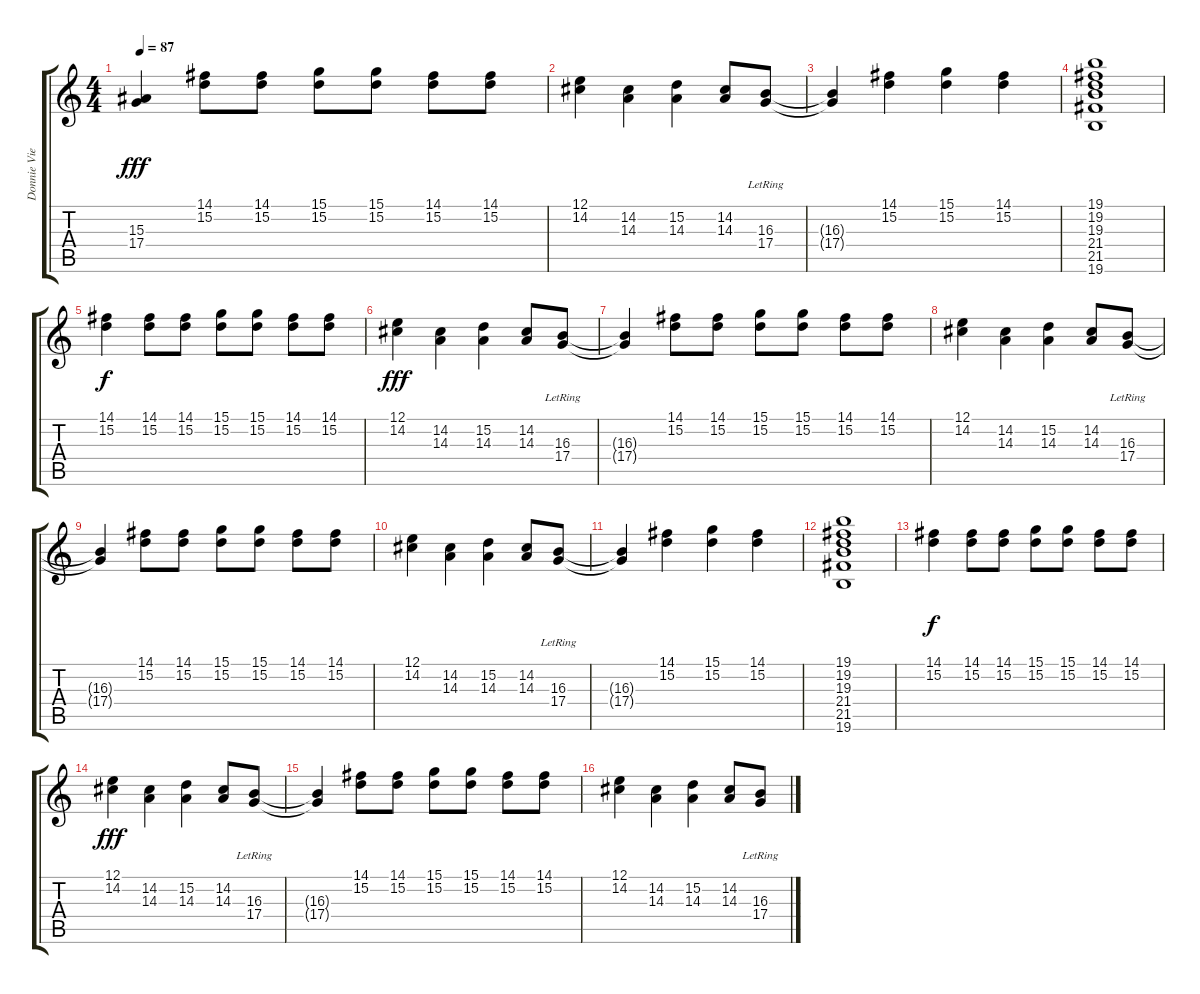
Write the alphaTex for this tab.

\track ("Donnie Vie" "Donnie Vie") {instrument synthstrings1}
\staff {score tabs}
\tuning (E4 B3 G3 D3 A2 E2) {hide}
\ts (4 4)
\tempo 87
\clef g2
\ks c
(15.3{t} 17.4{t}).4{dy fff} (14.1 15.2).8 (14.1 15.2).8 (15.1 15.2).8 (15.1 15.2).8 (14.1 15.2).8 (14.1 15.2).8 |
(12.1 14.2).4 (14.2 14.3).4 (15.2 14.3).4 (14.2 14.3).8 (16.3{lr} 17.4{lr}).8 |
(16.3{t} 17.4{t}).4 (14.1 15.2).4 (15.1 15.2).4 (14.1 15.2).4 |
(19.1 19.2 19.3 21.4 21.5 19.6).1 |
(14.1 15.2).4{dy f volume 14} (14.1 15.2).8 (14.1 15.2).8 (15.1 15.2).8 (15.1 15.2).8 (14.1 15.2).8 (14.1 15.2).8 |
(12.1 14.2).4{dy fff volume 12} (14.2 14.3).4 (15.2 14.3).4 (14.2 14.3).8 (16.3{lr} 17.4{lr}).8 |
(16.3{t} 17.4{t}).4 (14.1 15.2).8 (14.1 15.2).8 (15.1 15.2).8 (15.1 15.2).8 (14.1 15.2).8 (14.1 15.2).8 |
(12.1 14.2).4 (14.2 14.3).4 (15.2 14.3).4 (14.2 14.3).8 (16.3{lr} 17.4{lr}).8 |
(16.3{t} 17.4{t}).4 (14.1 15.2).8 (14.1 15.2).8 (15.1 15.2).8 (15.1 15.2).8 (14.1 15.2).8 (14.1 15.2).8 |
(12.1 14.2).4 (14.2 14.3).4 (15.2 14.3).4 (14.2 14.3).8 (16.3{lr} 17.4{lr}).8 |
(16.3{t} 17.4{t}).4 (14.1 15.2).4 (15.1 15.2).4 (14.1 15.2).4 |
(19.1 19.2 19.3 21.4 21.5 19.6).1 |
(14.1 15.2).4{dy f volume 14} (14.1 15.2).8 (14.1 15.2).8 (15.1 15.2).8 (15.1 15.2).8 (14.1 15.2).8 (14.1 15.2).8 |
(12.1 14.2).4{dy fff volume 12} (14.2 14.3).4 (15.2 14.3).4 (14.2 14.3).8 (16.3{lr} 17.4{lr}).8 |
(16.3{t} 17.4{t}).4 (14.1 15.2).8 (14.1 15.2).8 (15.1 15.2).8 (15.1 15.2).8 (14.1 15.2).8 (14.1 15.2).8 |
(12.1 14.2).4 (14.2 14.3).4 (15.2 14.3).4 (14.2 14.3).8 (16.3{lr} 17.4{lr}).8
